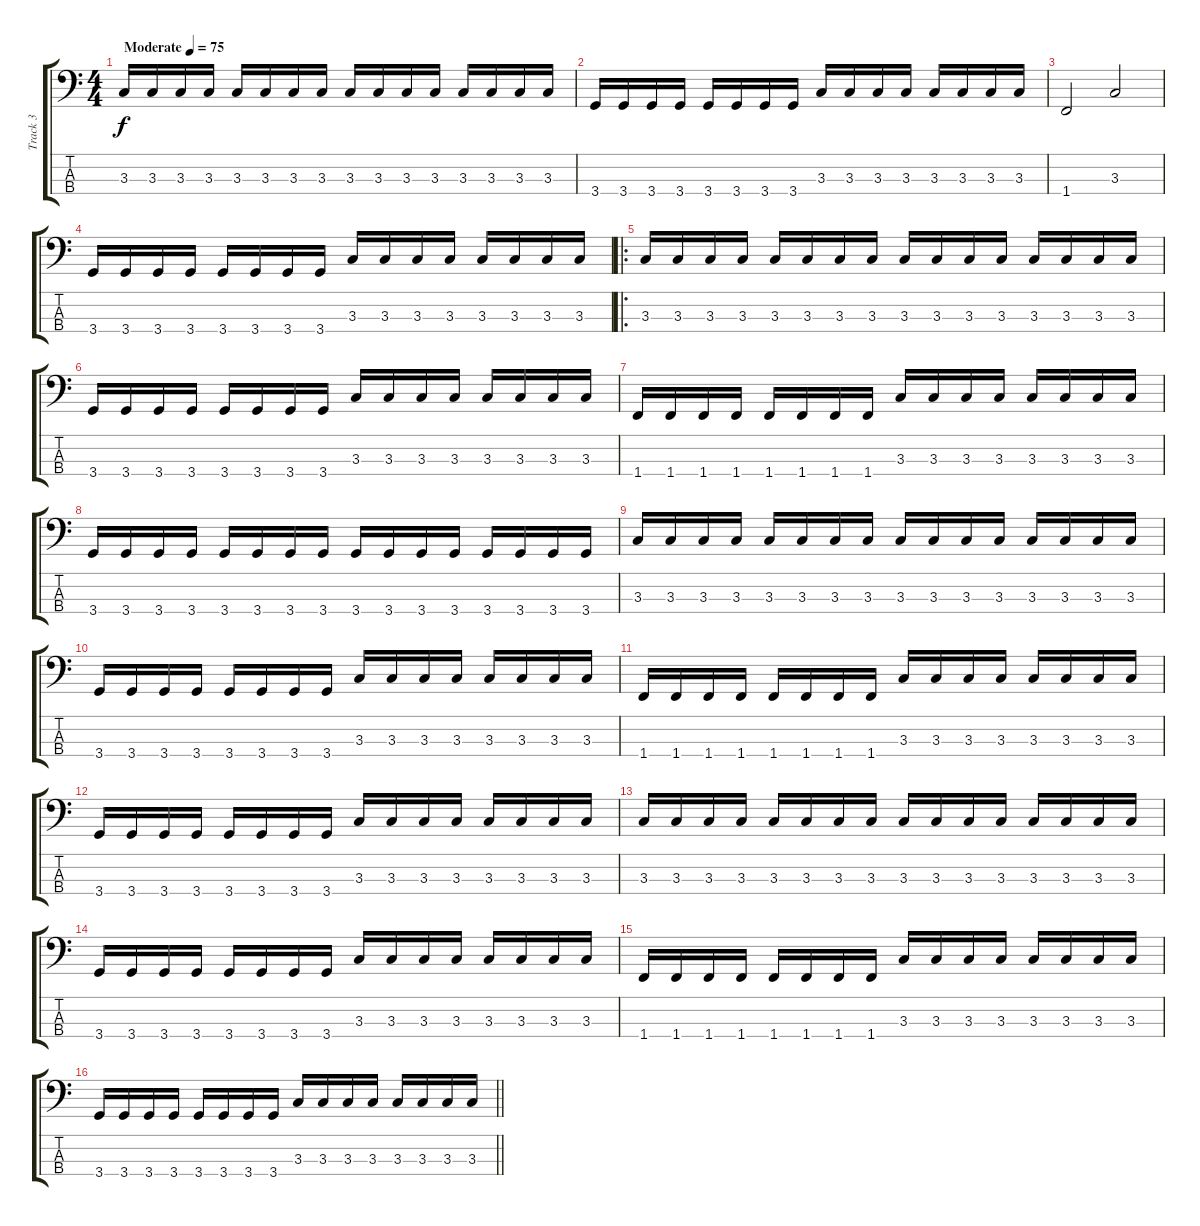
\track ("Track 3" "Track 3") {instrument electricbasspick}
\staff {score tabs}
\tuning (G2 D2 A1 E1) {hide}
\ts (4 4)
\tempo (75 "Moderate")
\clef f4
\ks c
3.3.16{dy f instrument electricbasspick} 3.3.16 3.3.16 3.3.16 3.3.16 3.3.16 3.3.16 3.3.16 3.3.16 3.3.16 3.3.16 3.3.16 3.3.16 3.3.16 3.3.16 3.3.16 |
3.4.16 3.4.16 3.4.16 3.4.16 3.4.16 3.4.16 3.4.16 3.4.16 3.3.16 3.3.16 3.3.16 3.3.16 3.3.16 3.3.16 3.3.16 3.3.16 |
1.4.2 3.3.2 |
3.4.16 3.4.16 3.4.16 3.4.16 3.4.16 3.4.16 3.4.16 3.4.16 3.3.16 3.3.16 3.3.16 3.3.16 3.3.16 3.3.16 3.3.16 3.3.16 |
\ro
3.3.16 3.3.16 3.3.16 3.3.16 3.3.16 3.3.16 3.3.16 3.3.16 3.3.16 3.3.16 3.3.16 3.3.16 3.3.16 3.3.16 3.3.16 3.3.16 |
3.4.16 3.4.16 3.4.16 3.4.16 3.4.16 3.4.16 3.4.16 3.4.16 3.3.16 3.3.16 3.3.16 3.3.16 3.3.16 3.3.16 3.3.16 3.3.16 |
1.4.16 1.4.16 1.4.16 1.4.16 1.4.16 1.4.16 1.4.16 1.4.16 3.3.16 3.3.16 3.3.16 3.3.16 3.3.16 3.3.16 3.3.16 3.3.16 |
3.4.16 3.4.16 3.4.16 3.4.16 3.4.16 3.4.16 3.4.16 3.4.16 3.4.16 3.4.16 3.4.16 3.4.16 3.4.16 3.4.16 3.4.16 3.4.16 |
3.3.16 3.3.16 3.3.16 3.3.16 3.3.16 3.3.16 3.3.16 3.3.16 3.3.16 3.3.16 3.3.16 3.3.16 3.3.16 3.3.16 3.3.16 3.3.16 |
3.4.16 3.4.16 3.4.16 3.4.16 3.4.16 3.4.16 3.4.16 3.4.16 3.3.16 3.3.16 3.3.16 3.3.16 3.3.16 3.3.16 3.3.16 3.3.16 |
1.4.16 1.4.16 1.4.16 1.4.16 1.4.16 1.4.16 1.4.16 1.4.16 3.3.16 3.3.16 3.3.16 3.3.16 3.3.16 3.3.16 3.3.16 3.3.16 |
3.4.16 3.4.16 3.4.16 3.4.16 3.4.16 3.4.16 3.4.16 3.4.16 3.3.16 3.3.16 3.3.16 3.3.16 3.3.16 3.3.16 3.3.16 3.3.16 |
3.3.16 3.3.16 3.3.16 3.3.16 3.3.16 3.3.16 3.3.16 3.3.16 3.3.16 3.3.16 3.3.16 3.3.16 3.3.16 3.3.16 3.3.16 3.3.16 |
3.4.16 3.4.16 3.4.16 3.4.16 3.4.16 3.4.16 3.4.16 3.4.16 3.3.16 3.3.16 3.3.16 3.3.16 3.3.16 3.3.16 3.3.16 3.3.16 |
1.4.16 1.4.16 1.4.16 1.4.16 1.4.16 1.4.16 1.4.16 1.4.16 3.3.16 3.3.16 3.3.16 3.3.16 3.3.16 3.3.16 3.3.16 3.3.16 |
\barLineRight lightlight
3.4.16 3.4.16 3.4.16 3.4.16 3.4.16 3.4.16 3.4.16 3.4.16 3.3.16 3.3.16 3.3.16 3.3.16 3.3.16 3.3.16 3.3.16 3.3.16
